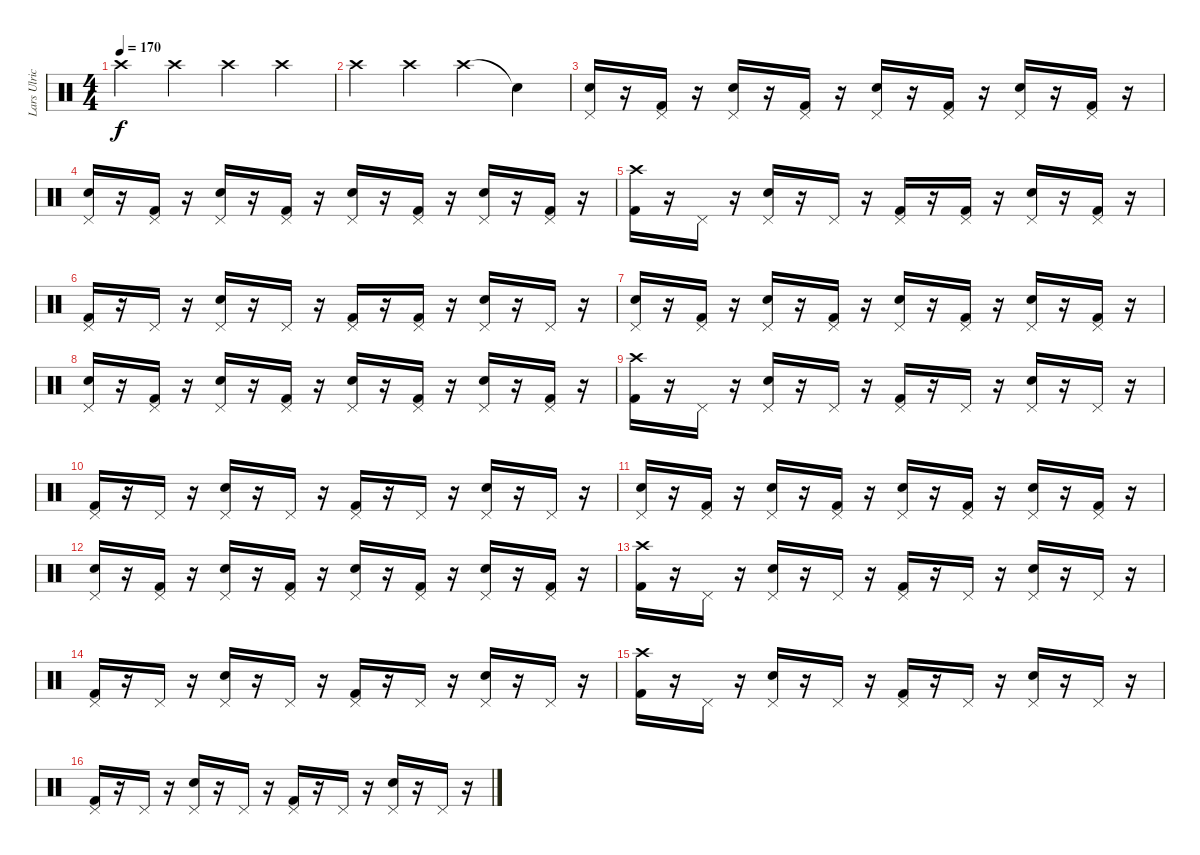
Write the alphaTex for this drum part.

\track ("Lars Ulrich" "Lars Ulric") {instrument percussion}
\staff {score}
\articulation defaults
\ts (4 4)
\tempo 170
\clef neutral
\ks c "Crash high (hit)".4{dy f} "Crash high (hit)".4 "Crash high (hit)".4 "Crash high (hit)".4
|
"Crash high (hit)".4 "Crash high (hit)".4 "Crash high (hit)".4 "Snare (hit)"{t}.4 |
("Pedal Hi-Hat (hit)" "Snare (hit) 2").16 r.16 ("Pedal Hi-Hat (hit)" "Kick (hit) 2").16 r.16 ("Pedal Hi-Hat (hit)" "Snare (hit) 2").16 r.16 ("Pedal Hi-Hat (hit)" "Kick (hit) 2").16 r.16 ("Pedal Hi-Hat (hit)" "Snare (hit) 2").16 r.16 ("Pedal Hi-Hat (hit)" "Kick (hit) 2").16 r.16 ("Pedal Hi-Hat (hit)" "Snare (hit) 2").16 r.16 ("Pedal Hi-Hat (hit)" "Kick (hit) 2").16 r.16 |
("Pedal Hi-Hat (hit)" "Snare (hit) 2").16 r.16 ("Pedal Hi-Hat (hit)" "Kick (hit) 2").16 r.16 ("Pedal Hi-Hat (hit)" "Snare (hit) 2").16 r.16 ("Pedal Hi-Hat (hit)" "Kick (hit) 2").16 r.16 ("Pedal Hi-Hat (hit)" "Snare (hit) 2").16 r.16 ("Pedal Hi-Hat (hit)" "Kick (hit) 2").16 r.16 ("Pedal Hi-Hat (hit)" "Snare (hit) 2").16 r.16 ("Pedal Hi-Hat (hit)" "Kick (hit) 2").16 r.16 |
("Crash high (hit)" "Kick (hit) 2").16 r.16 "Pedal Hi-Hat (hit)".16 r.16 ("Pedal Hi-Hat (hit)" "Snare (hit) 2").16 r.16 "Pedal Hi-Hat (hit)".16 r.16 ("Pedal Hi-Hat (hit)" "Kick (hit) 2").16 r.16 ("Pedal Hi-Hat (hit)" "Kick (hit) 2").16 r.16 ("Pedal Hi-Hat (hit)" "Snare (hit) 2").16 r.16 ("Pedal Hi-Hat (hit)" "Kick (hit) 2").16 r.16 |
("Pedal Hi-Hat (hit)" "Kick (hit) 2").16 r.16 "Pedal Hi-Hat (hit)".16 r.16 ("Pedal Hi-Hat (hit)" "Snare (hit) 2").16 r.16 "Pedal Hi-Hat (hit)".16 r.16 ("Pedal Hi-Hat (hit)" "Kick (hit) 2").16 r.16 ("Pedal Hi-Hat (hit)" "Kick (hit) 2").16 r.16 ("Pedal Hi-Hat (hit)" "Snare (hit) 2").16 r.16 "Pedal Hi-Hat (hit)".16 r.16 |
("Pedal Hi-Hat (hit)" "Snare (hit) 2").16 r.16 ("Pedal Hi-Hat (hit)" "Kick (hit) 2").16 r.16 ("Pedal Hi-Hat (hit)" "Snare (hit) 2").16 r.16 ("Pedal Hi-Hat (hit)" "Kick (hit) 2").16 r.16 ("Pedal Hi-Hat (hit)" "Snare (hit) 2").16 r.16 ("Pedal Hi-Hat (hit)" "Kick (hit) 2").16 r.16 ("Pedal Hi-Hat (hit)" "Snare (hit) 2").16 r.16 ("Pedal Hi-Hat (hit)" "Kick (hit) 2").16 r.16 |
("Pedal Hi-Hat (hit)" "Snare (hit) 2").16 r.16 ("Pedal Hi-Hat (hit)" "Kick (hit) 2").16 r.16 ("Pedal Hi-Hat (hit)" "Snare (hit) 2").16 r.16 ("Pedal Hi-Hat (hit)" "Kick (hit) 2").16 r.16 ("Pedal Hi-Hat (hit)" "Snare (hit) 2").16 r.16 ("Pedal Hi-Hat (hit)" "Kick (hit) 2").16 r.16 ("Pedal Hi-Hat (hit)" "Snare (hit) 2").16 r.16 ("Pedal Hi-Hat (hit)" "Kick (hit) 2").16 r.16 |
("Crash high (hit)" "Kick (hit) 2").16 r.16 "Pedal Hi-Hat (hit)".16 r.16 ("Pedal Hi-Hat (hit)" "Snare (hit) 2").16 r.16 "Pedal Hi-Hat (hit)".16 r.16 ("Pedal Hi-Hat (hit)" "Kick (hit) 2").16 r.16 "Pedal Hi-Hat (hit)".16 r.16 ("Pedal Hi-Hat (hit)" "Snare (hit) 2").16 r.16 "Pedal Hi-Hat (hit)".16 r.16 |
("Pedal Hi-Hat (hit)" "Kick (hit) 2").16 r.16 "Pedal Hi-Hat (hit)".16 r.16 ("Pedal Hi-Hat (hit)" "Snare (hit) 2").16 r.16 "Pedal Hi-Hat (hit)".16 r.16 ("Pedal Hi-Hat (hit)" "Kick (hit) 2").16 r.16 "Pedal Hi-Hat (hit)".16 r.16 ("Pedal Hi-Hat (hit)" "Snare (hit) 2").16 r.16 "Pedal Hi-Hat (hit)".16 r.16 |
("Pedal Hi-Hat (hit)" "Snare (hit) 2").16 r.16 ("Pedal Hi-Hat (hit)" "Kick (hit) 2").16 r.16 ("Pedal Hi-Hat (hit)" "Snare (hit) 2").16 r.16 ("Pedal Hi-Hat (hit)" "Kick (hit) 2").16 r.16 ("Pedal Hi-Hat (hit)" "Snare (hit) 2").16 r.16 ("Pedal Hi-Hat (hit)" "Kick (hit) 2").16 r.16 ("Pedal Hi-Hat (hit)" "Snare (hit) 2").16 r.16 ("Pedal Hi-Hat (hit)" "Kick (hit) 2").16 r.16 |
("Pedal Hi-Hat (hit)" "Snare (hit) 2").16 r.16 ("Pedal Hi-Hat (hit)" "Kick (hit) 2").16 r.16 ("Pedal Hi-Hat (hit)" "Snare (hit) 2").16 r.16 ("Pedal Hi-Hat (hit)" "Kick (hit) 2").16 r.16 ("Pedal Hi-Hat (hit)" "Snare (hit) 2").16 r.16 ("Pedal Hi-Hat (hit)" "Kick (hit) 2").16 r.16 ("Pedal Hi-Hat (hit)" "Snare (hit) 2").16 r.16 ("Pedal Hi-Hat (hit)" "Kick (hit) 2").16 r.16 |
("Crash high (hit)" "Kick (hit) 2").16 r.16 "Pedal Hi-Hat (hit)".16 r.16 ("Pedal Hi-Hat (hit)" "Snare (hit) 2").16 r.16 "Pedal Hi-Hat (hit)".16 r.16 ("Pedal Hi-Hat (hit)" "Kick (hit) 2").16 r.16 "Pedal Hi-Hat (hit)".16 r.16 ("Pedal Hi-Hat (hit)" "Snare (hit) 2").16 r.16 "Pedal Hi-Hat (hit)".16 r.16 |
("Pedal Hi-Hat (hit)" "Kick (hit) 2").16 r.16 "Pedal Hi-Hat (hit)".16 r.16 ("Pedal Hi-Hat (hit)" "Snare (hit) 2").16 r.16 "Pedal Hi-Hat (hit)".16 r.16 ("Pedal Hi-Hat (hit)" "Kick (hit) 2").16 r.16 "Pedal Hi-Hat (hit)".16 r.16 ("Pedal Hi-Hat (hit)" "Snare (hit) 2").16 r.16 "Pedal Hi-Hat (hit)".16 r.16 |
("Crash high (hit)" "Kick (hit) 2").16 r.16 "Pedal Hi-Hat (hit)".16 r.16 ("Pedal Hi-Hat (hit)" "Snare (hit) 2").16 r.16 "Pedal Hi-Hat (hit)".16 r.16 ("Pedal Hi-Hat (hit)" "Kick (hit) 2").16 r.16 "Pedal Hi-Hat (hit)".16 r.16 ("Pedal Hi-Hat (hit)" "Snare (hit) 2").16 r.16 "Pedal Hi-Hat (hit)".16 r.16 |
("Pedal Hi-Hat (hit)" "Kick (hit) 2").16 r.16 "Pedal Hi-Hat (hit)".16 r.16 ("Pedal Hi-Hat (hit)" "Snare (hit) 2").16 r.16 "Pedal Hi-Hat (hit)".16 r.16 ("Pedal Hi-Hat (hit)" "Kick (hit) 2").16 r.16 "Pedal Hi-Hat (hit)".16 r.16 ("Pedal Hi-Hat (hit)" "Snare (hit) 2").16 r.16 "Pedal Hi-Hat (hit)".16 r.16
